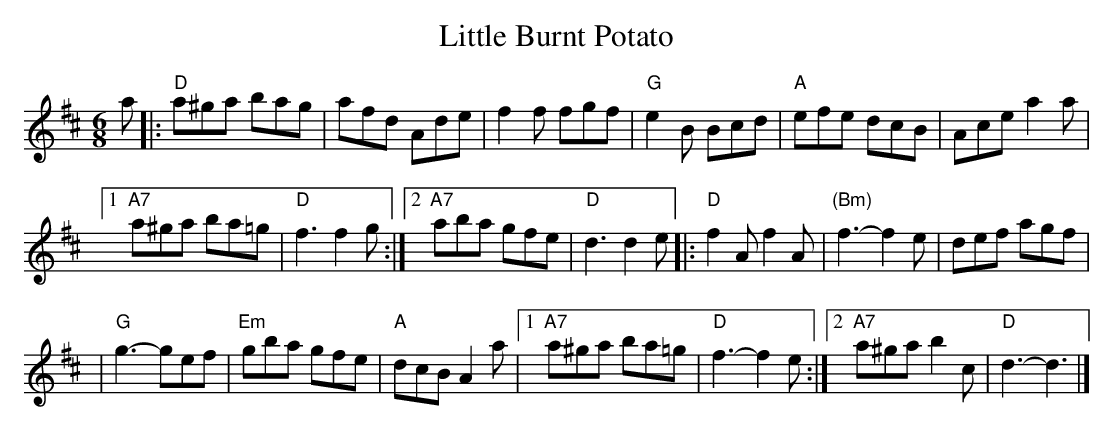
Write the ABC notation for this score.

X:1
T: Little Burnt Potato
M: 6/8
L: 1/8
K: D
a|: "D"a^ga bag | afd Ade | f2f fgf | "G"e2B Bcd | "A"efe dcB | Ace a2a |
[1 "A7"a^ga ba=g | "D"f3 f2g :|[2 "A7"aba gfe | "D"d3 d2e |: "D"f2A f2A | "(Bm)"f3- f2e | def agf |
| "G"g3- gef | "Em"gba gfe | "A"dcB A2a |1"A7" a^ga ba=g | "D"f3- f2e :|2 "A7"a^ga b2c | "D"d3- d3 |]
